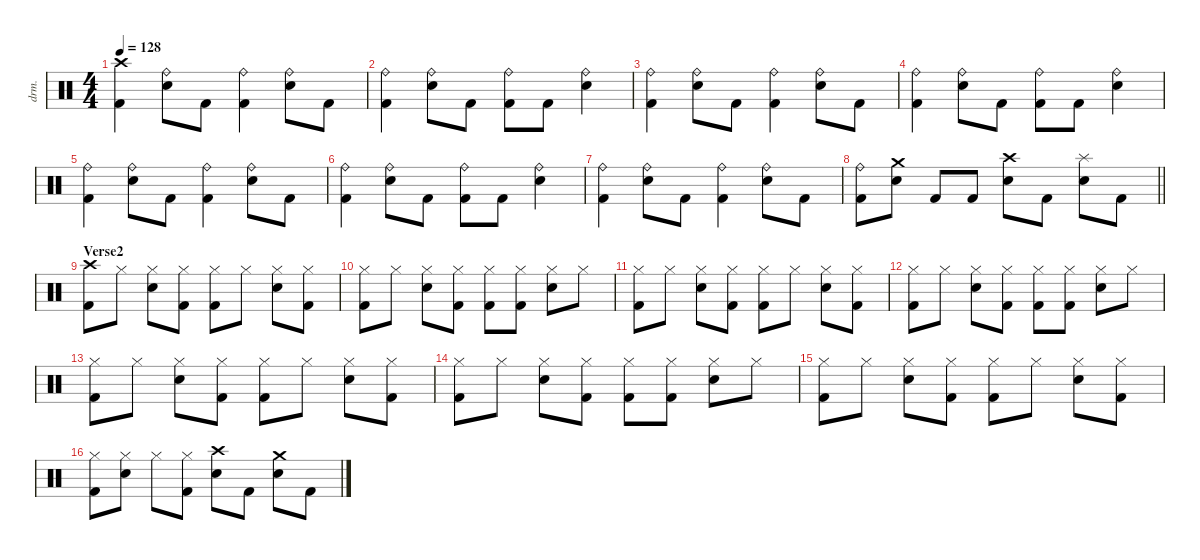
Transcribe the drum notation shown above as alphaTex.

\defaultSystemsLayout 4
\hideDynamics
\bracketExtendMode nobrackets
\otherSystemsTrackNameOrientation horizontal
\track ("Drums(Steven)" "drm.") {instrument percussion}
\staff {score}
\articulation defaults
\ts (4 4)
\tempo 128
\clef neutral
\ks c
("Crash high (hit)" "Kick (hit) 2").4{dy f} ("Ride (bell)" "Snare (hit) 2").8 "Kick (hit) 2".8 ("Ride (bell)" "Kick (hit) 2").4 ("Ride (bell)" "Snare (hit) 2").8 "Kick (hit) 2".8 |
("Ride (bell)" "Kick (hit) 2").4 ("Ride (bell)" "Snare (hit) 2").8 "Kick (hit) 2".8 ("Ride (bell)" "Kick (hit) 2").8 "Kick (hit) 2".8 ("Ride (bell)" "Snare (hit) 2").4 |
("Ride (bell)" "Kick (hit) 2").4 ("Ride (bell)" "Snare (hit) 2").8 "Kick (hit) 2".8 ("Ride (bell)" "Kick (hit) 2").4 ("Ride (bell)" "Snare (hit) 2").8 "Kick (hit) 2".8 |
("Ride (bell)" "Kick (hit) 2").4 ("Ride (bell)" "Snare (hit) 2").8 "Kick (hit) 2".8 ("Ride (bell)" "Kick (hit) 2").8 "Kick (hit) 2".8 ("Ride (bell)" "Snare (hit) 2").4 |
("Ride (bell)" "Kick (hit) 2").4 ("Ride (bell)" "Snare (hit) 2").8 "Kick (hit) 2".8 ("Ride (bell)" "Kick (hit) 2").4 ("Ride (bell)" "Snare (hit) 2").8 "Kick (hit) 2".8 |
("Ride (bell)" "Kick (hit) 2").4 ("Ride (bell)" "Snare (hit) 2").8 "Kick (hit) 2".8 ("Ride (bell)" "Kick (hit) 2").8 "Kick (hit) 2".8 ("Ride (bell)" "Snare (hit) 2").4 |
("Ride (bell)" "Kick (hit) 2").4 ("Ride (bell)" "Snare (hit) 2").8 "Kick (hit) 2".8 ("Ride (bell)" "Kick (hit) 2").4 ("Ride (bell)" "Snare (hit) 2").8 "Kick (hit) 2".8 |
\barLineRight lightlight
("Ride (bell)" "Kick (hit) 2").8 ("Crash medium (hit)" "Snare (hit) 2").8 "Kick (hit) 2".8 "Kick (hit) 2".8 ("Crash high (hit)" "Snare (hit) 2").8 "Kick (hit) 2".8 ("Splash (hit)" "Snare (hit) 2").8 "Kick (hit) 2".8 |
\section ("" "Verse2")
("Crash high (hit)" "Kick (hit) 2").8 "Hi-Hat (closed)".8 ("Hi-Hat (closed)" "Snare (hit) 2").8 ("Hi-Hat (closed)" "Kick (hit) 2").8 ("Hi-Hat (closed)" "Kick (hit) 2").8 "Hi-Hat (closed)".8 ("Hi-Hat (closed)" "Snare (hit) 2").8 ("Hi-Hat (closed)" "Kick (hit) 2").8 |
("Hi-Hat (closed)" "Kick (hit) 2").8 "Hi-Hat (closed)".8 ("Hi-Hat (closed)" "Snare (hit) 2").8 ("Hi-Hat (closed)" "Kick (hit) 2").8 ("Hi-Hat (closed)" "Kick (hit) 2").8 ("Hi-Hat (closed)" "Kick (hit) 2").8 ("Hi-Hat (closed)" "Snare (hit) 2").8 "Hi-Hat (closed)".8 |
("Hi-Hat (closed)" "Kick (hit) 2").8 "Hi-Hat (closed)".8 ("Hi-Hat (closed)" "Snare (hit) 2").8 ("Hi-Hat (closed)" "Kick (hit) 2").8 ("Hi-Hat (closed)" "Kick (hit) 2").8 "Hi-Hat (closed)".8 ("Hi-Hat (closed)" "Snare (hit) 2").8 ("Hi-Hat (closed)" "Kick (hit) 2").8 |
("Hi-Hat (closed)" "Kick (hit) 2").8 "Hi-Hat (closed)".8 ("Hi-Hat (closed)" "Snare (hit) 2").8 ("Hi-Hat (closed)" "Kick (hit) 2").8 ("Hi-Hat (closed)" "Kick (hit) 2").8 ("Hi-Hat (closed)" "Kick (hit) 2").8 ("Hi-Hat (closed)" "Snare (hit) 2").8 "Hi-Hat (closed)".8 |
("Hi-Hat (closed)" "Kick (hit) 2").8 "Hi-Hat (closed)".8 ("Hi-Hat (closed)" "Snare (hit) 2").8 ("Hi-Hat (closed)" "Kick (hit) 2").8 ("Hi-Hat (closed)" "Kick (hit) 2").8 "Hi-Hat (closed)".8 ("Hi-Hat (closed)" "Snare (hit) 2").8 ("Hi-Hat (closed)" "Kick (hit) 2").8 |
("Hi-Hat (closed)" "Kick (hit) 2").8 "Hi-Hat (closed)".8 ("Hi-Hat (closed)" "Snare (hit) 2").8 ("Hi-Hat (closed)" "Kick (hit) 2").8 ("Hi-Hat (closed)" "Kick (hit) 2").8 ("Hi-Hat (closed)" "Kick (hit) 2").8 ("Hi-Hat (closed)" "Snare (hit) 2").8 "Hi-Hat (closed)".8 |
("Hi-Hat (closed)" "Kick (hit) 2").8 "Hi-Hat (closed)".8 ("Hi-Hat (closed)" "Snare (hit) 2").8 ("Hi-Hat (closed)" "Kick (hit) 2").8 ("Hi-Hat (closed)" "Kick (hit) 2").8 "Hi-Hat (closed)".8 ("Hi-Hat (closed)" "Snare (hit) 2").8 ("Hi-Hat (closed)" "Kick (hit) 2").8 |
("Hi-Hat (closed)" "Kick (hit) 2").8 ("Hi-Hat (closed)" "Snare (hit) 2").8 "Hi-Hat (closed)".8 ("Hi-Hat (closed)" "Kick (hit) 2").8 ("Crash high (hit)" "Snare (hit) 2").8 "Kick (hit) 2".8 ("Crash medium (hit)" "Snare (hit) 2").8 "Kick (hit) 2".8
